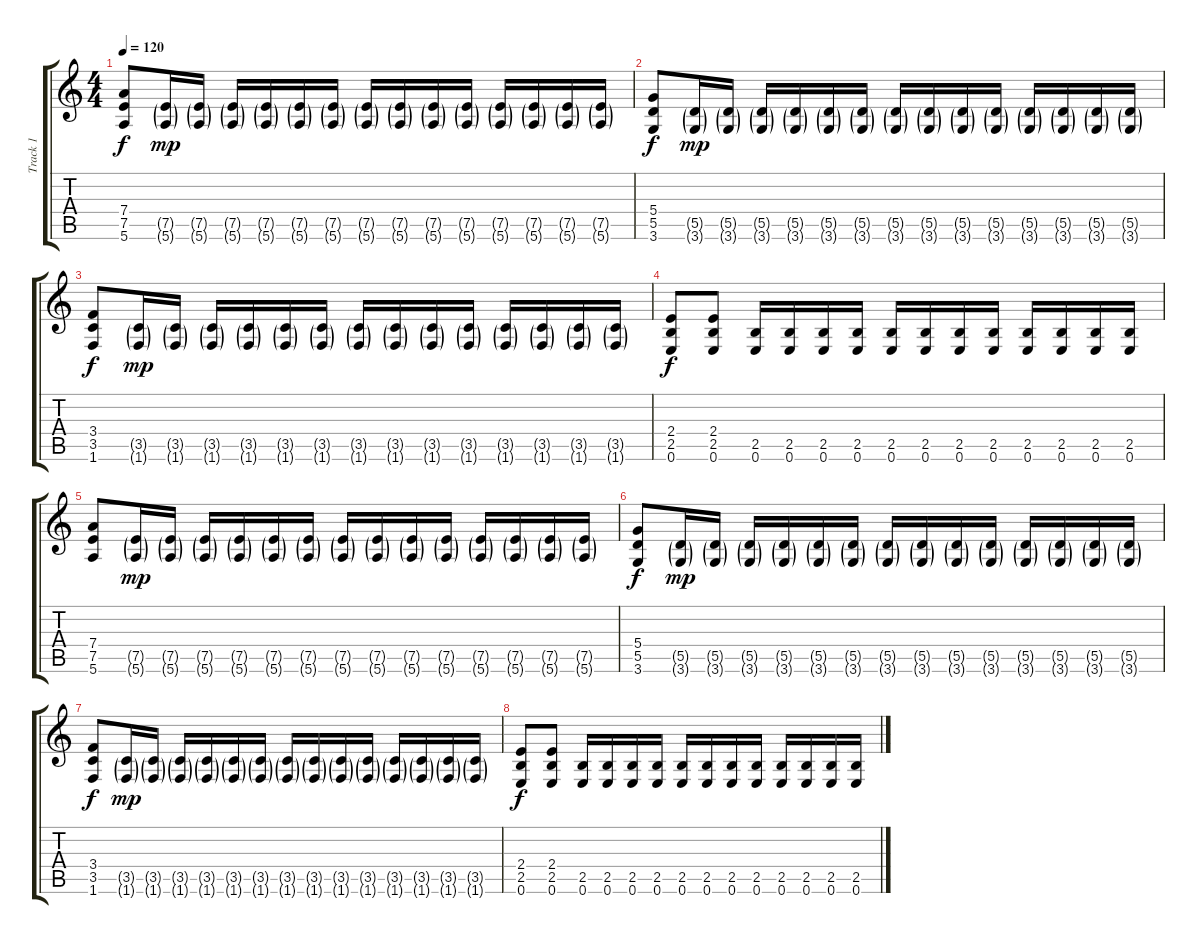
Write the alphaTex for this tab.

\track ("Track 1" "Track 1") {instrument overdrivenguitar}
\staff {score tabs}
\tuning (E4 B3 G3 D3 A2 E2) {hide}
\ts (4 4)
\tempo 120
\clef g2
\ks c
(7.4 7.5 5.6).8{dy f} (7.5{g} 5.6{g}).16{dy mp} (7.5{g} 5.6{g}).16 (7.5{g} 5.6{g}).16 (7.5{g} 5.6{g}).16 (7.5{g} 5.6{g}).16 (7.5{g} 5.6{g}).16 (7.5{g} 5.6{g}).16 (7.5{g} 5.6{g}).16 (7.5{g} 5.6{g}).16 (7.5{g} 5.6{g}).16 (7.5{g} 5.6{g}).16 (7.5{g} 5.6{g}).16 (7.5{g} 5.6{g}).16 (7.5{g} 5.6{g}).16 |
(5.4 5.5 3.6).8{dy f} (5.5{g} 3.6{g}).16{dy mp} (5.5{g} 3.6{g}).16 (5.5{g} 3.6{g}).16 (5.5{g} 3.6{g}).16 (5.5{g} 3.6{g}).16 (5.5{g} 3.6{g}).16 (5.5{g} 3.6{g}).16 (5.5{g} 3.6{g}).16 (5.5{g} 3.6{g}).16 (5.5{g} 3.6{g}).16 (5.5{g} 3.6{g}).16 (5.5{g} 3.6{g}).16 (5.5{g} 3.6{g}).16 (5.5{g} 3.6{g}).16 |
(3.4 3.5 1.6).8{dy f} (3.5{g} 1.6{g}).16{dy mp} (3.5{g} 1.6{g}).16 (3.5{g} 1.6{g}).16 (3.5{g} 1.6{g}).16 (3.5{g} 1.6{g}).16 (3.5{g} 1.6{g}).16 (3.5{g} 1.6{g}).16 (3.5{g} 1.6{g}).16 (3.5{g} 1.6{g}).16 (3.5{g} 1.6{g}).16 (3.5{g} 1.6{g}).16 (3.5{g} 1.6{g}).16 (3.5{g} 1.6{g}).16 (3.5{g} 1.6{g}).16 |
(2.4 2.5 0.6).8{dy f} (2.4 2.5 0.6).8 (2.5 0.6).16 (2.5 0.6).16 (2.5 0.6).16 (2.5 0.6).16 (2.5 0.6).16 (2.5 0.6).16 (2.5 0.6).16 (2.5 0.6).16 (2.5 0.6).16 (2.5 0.6).16 (2.5 0.6).16 (2.5 0.6).16 |
(7.4 7.5 5.6).8 (7.5{g} 5.6{g}).16{dy mp} (7.5{g} 5.6{g}).16 (7.5{g} 5.6{g}).16 (7.5{g} 5.6{g}).16 (7.5{g} 5.6{g}).16 (7.5{g} 5.6{g}).16 (7.5{g} 5.6{g}).16 (7.5{g} 5.6{g}).16 (7.5{g} 5.6{g}).16 (7.5{g} 5.6{g}).16 (7.5{g} 5.6{g}).16 (7.5{g} 5.6{g}).16 (7.5{g} 5.6{g}).16 (7.5{g} 5.6{g}).16 |
(5.4 5.5 3.6).8{dy f} (5.5{g} 3.6{g}).16{dy mp} (5.5{g} 3.6{g}).16 (5.5{g} 3.6{g}).16 (5.5{g} 3.6{g}).16 (5.5{g} 3.6{g}).16 (5.5{g} 3.6{g}).16 (5.5{g} 3.6{g}).16 (5.5{g} 3.6{g}).16 (5.5{g} 3.6{g}).16 (5.5{g} 3.6{g}).16 (5.5{g} 3.6{g}).16 (5.5{g} 3.6{g}).16 (5.5{g} 3.6{g}).16 (5.5{g} 3.6{g}).16 |
(3.4 3.5 1.6).8{dy f} (3.5{g} 1.6{g}).16{dy mp} (3.5{g} 1.6{g}).16 (3.5{g} 1.6{g}).16 (3.5{g} 1.6{g}).16 (3.5{g} 1.6{g}).16 (3.5{g} 1.6{g}).16 (3.5{g} 1.6{g}).16 (3.5{g} 1.6{g}).16 (3.5{g} 1.6{g}).16 (3.5{g} 1.6{g}).16 (3.5{g} 1.6{g}).16 (3.5{g} 1.6{g}).16 (3.5{g} 1.6{g}).16 (3.5{g} 1.6{g}).16 |
(2.4 2.5 0.6).8{dy f} (2.4 2.5 0.6).8 (2.5 0.6).16 (2.5 0.6).16 (2.5 0.6).16 (2.5 0.6).16 (2.5 0.6).16 (2.5 0.6).16 (2.5 0.6).16 (2.5 0.6).16 (2.5 0.6).16 (2.5 0.6).16 (2.5 0.6).16 (2.5 0.6).16
